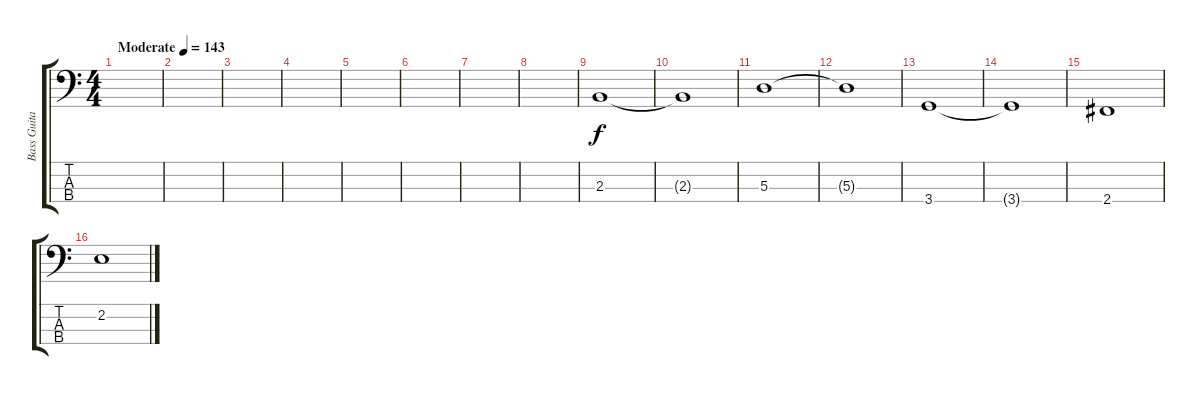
\track ("Bass Guitar" "Bass Guita") {instrument electricbassfinger}
\staff {score tabs}
\tuning (G2 D2 A1 E1) {hide}
\ts (4 4)
\tempo (143 "Moderate")
\clef f4
\ks c
|
|
|
|
|
|
|
|
2.3.1 |
2.3{t}.1 |
5.3.1 |
5.3{t}.1 |
3.4.1 |
3.4{t}.1 |
2.4.1 |
2.2.1
